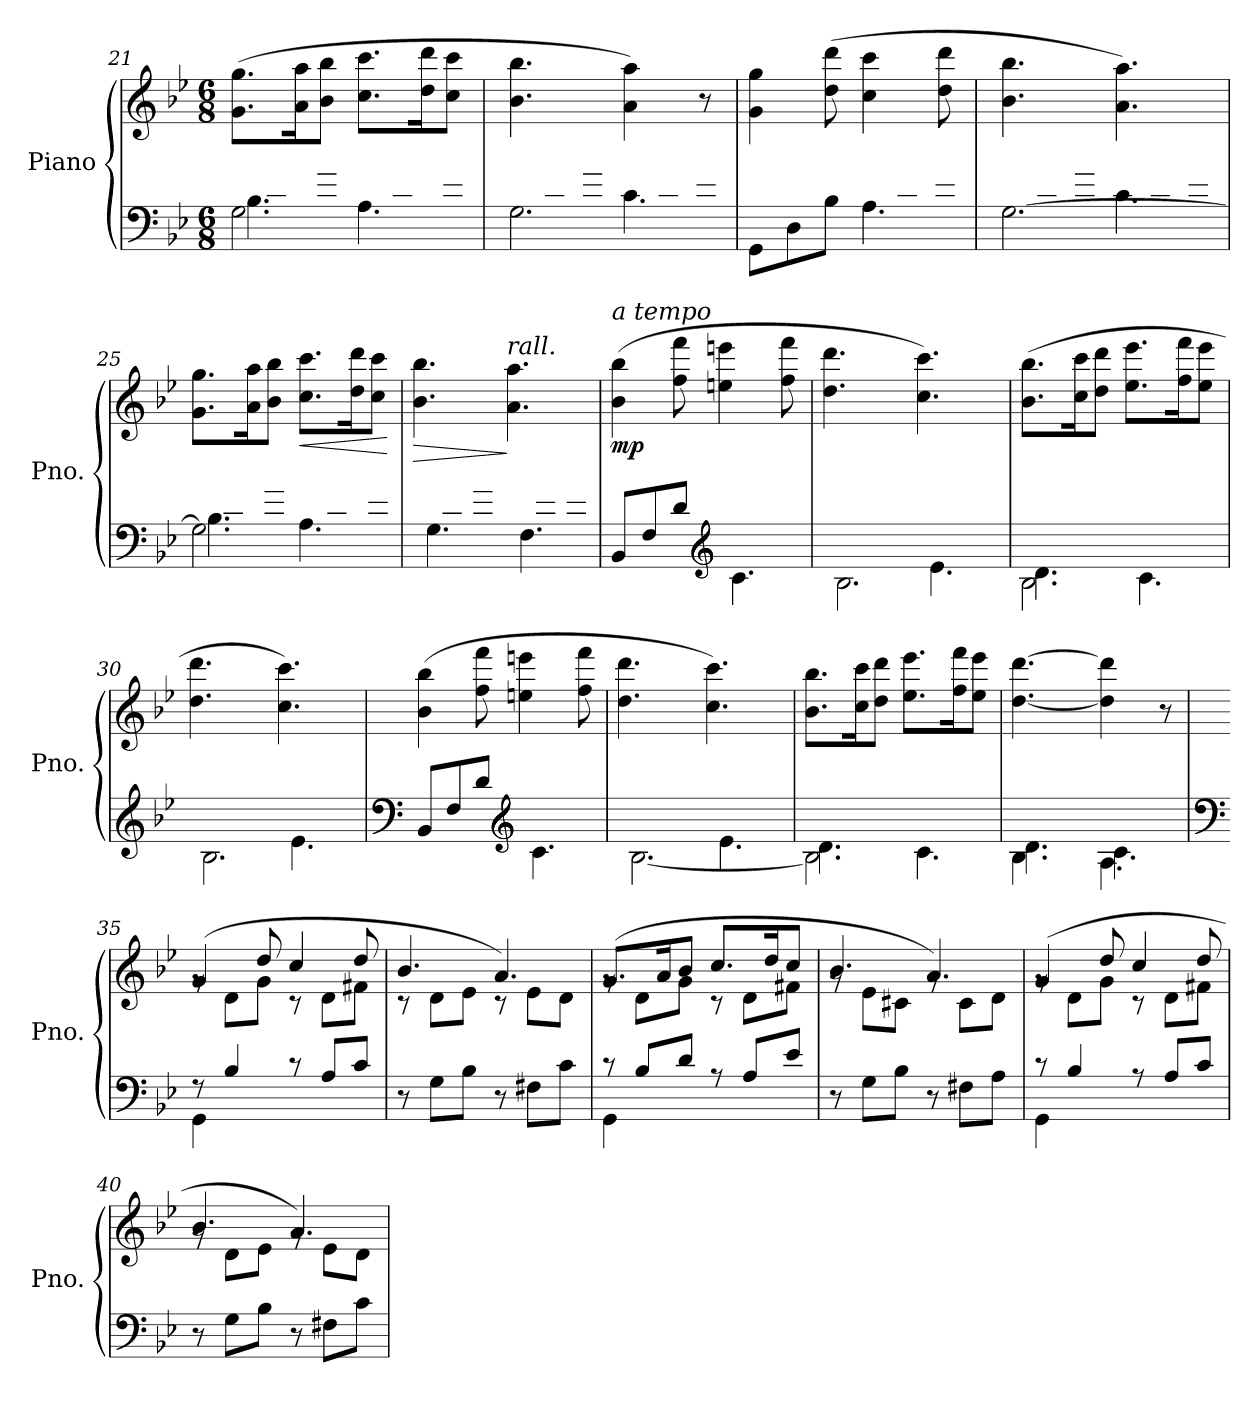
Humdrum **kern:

**kern	**kern	**dynam
*part1	*part1	*part1
*staff2	*staff1	*staff1/2
*I"Piano	*	*
*I'Pno.	*	*
!!LO:LB:g=z
*clefF4	*clefG2	*
*k[b-e-]	*k[b-e-]	*
*M6/8	*M6/8	*
=21	=21	=21
*^	*	*
*	*^	*	*
2.G\	4.B-\	8B-/Lyy	(>8.g\ 8.gg\L	.
.	.	8d/	.	.
.	.	.	16a\ 16aa\K	.
.	.	8g/J	8b-\ 8bb-\J	.
.	4.A\	8A/Lyy	8.cc\ 8.ccc\L	.
.	.	8d/	.	.
.	.	.	16dd\ 16ddd\K	.
.	.	8f#X/J	8cc\ 8ccc\J	.
=22	=22	=22	=22	=22
2.G\	4.ryy	8G/Lyy	4.b-\ 4.bb-\	.
.	.	8d/	.	.
.	.	8g/J	.	.
.	4.c\	8c/Lyy	4a\ 4aa\)	.
.	.	8d/	.	.
.	.	8f/J	8r	.
*	*v	*v	*	*
=23	=23	=23	=23
8GG\L	4.ryy	4g\ 4gg\	.
8D\	.	.	.
8B-\J	.	(>8dd\ 8ddd\	.
4.A\	8A/Lyy	4cc\ 4ccc\	.
.	8d/	.	.
.	8f#X/J	8dd\ 8ddd\	.
=24	=24	=24	=24
*	*^	*	*
[2.G\	4.ryy	8G/Lyy	4.b-\ 4.bb-\	.
.	.	8d/	.	.
.	.	8g/J	.	.
.	4.c\	8c/Lyy	4.a\ 4.aa\)	.
.	.	8d/	.	.
.	.	8f/J	.	.
=25	=25	=25	=25	=25
2.G\]	4.B-\	8B-/Lyy	8.g\ 8.gg\L	.
.	.	8d/	.	.
.	.	.	16a\ 16aa\K	.
.	.	8g/J	8b-\ 8bb-\J	.
!	!	!	!	!LO:HP:b
.	4.A\	8A/Lyy	8.cc\ 8.ccc\L	<
.	.	8d/	.	.
.	.	.	16dd\ 16ddd\K	.
.	.	8f#X/J	8cc\ 8ccc\J	.
*v	*v	*v	*	*
.	.	[
!!LO:PB:g=z
=26	=26	=26
*^	*	*
!	!	!	!LO:HP:b
8G/Lyy	4.G\	4.b-\ 4.bb-\	>
8d/	.	.	.
8g/J	.	.	.
!	!	!LO:TX:a:i:t=rall.	!
8Fn/Lyy	4.F\	4.a\ 4.aa\	]
*	*	*MM60	*
8e-/	.	.	.
*	*	*MM50	*
8fn/J	.	.	.
=27	=27	=27	=27
!	!	!LO:TX:a:i:t=a tempo	!
!	!	!	!LO:DY:b
8BB-/L	4.ryy	(>4b-\ 4bb-\	mp
8F/	.	.	.
8d/J	.	8ff\ 8fff\	.
*clefG2	*	*	*
8c/Lyy	4.c\	4een\ 4eeen\	.
8f/	.	.	.
8a/J	.	8ff\ 8fff\	.
=28	=28	=28	=28
*	*^	*	*
8B-/Lyy	2.B-\	4.ryy	4.dd\ 4.ddd\	.
8f/	.	.	.	.
8b-/J	.	.	.	.
8e-/Lyy	.	4.e-\	4.cc\ 4.ccc\)	.
8f/	.	.	.	.
8a/J	.	.	.	.
=29	=29	=29	=29	=29
8d/Lyy	4.d\	2.B-\	(>8.b-\ 8.bb-\L	.
8f/	.	.	.	.
.	.	.	16cc\ 16ccc\K	.
8b-/J	.	.	8dd\ 8ddd\J	.
8c/Lyy	4.c\	.	8.ee-\ 8.eee-\L	.
8f/	.	.	.	.
.	.	.	16ff\ 16fff\K	.
8a/J	.	.	8ee-\ 8eee-\J	.
=30	=30	=30	=30	=30
8B-/Lyy	2.B-\	4.ryy	4.dd\ 4.ddd\	.
8f/	.	.	.	.
8b-/J	.	.	.	.
8e-/Lyy	.	4.e-\	4.cc\ 4.ccc\)	.
8f/	.	.	.	.
8a/J	.	.	.	.
*v	*v	*v	*	*
!!LO:LB:g=z
=31	=31	=31
*clefF4	*	*
*^	*	*
8BB-/L	4.ryy	(>4b-\ 4bb-\	.
8F/	.	.	.
8d/J	.	8ff\ 8fff\	.
*clefG2	*	*	*
8c/Lyy	4.c\	4een\ 4eeen\	.
8f/	.	.	.
8a/J	.	8ff\ 8fff\	.
=32	=32	=32	=32
*	*^	*	*
8B-/Lyy	[2.B-\	4.ryy	4.dd\ 4.ddd\	.
8f/	.	.	.	.
8b-/J	.	.	.	.
8e-/Lyy	.	4.e-\	4.cc\ 4.ccc\)	.
8f/	.	.	.	.
8a/J	.	.	.	.
=33	=33	=33	=33	=33
8d/Lyy	4.d\	2.B-\]	8.b-\ 8.bb-\L	.
8f/	.	.	.	.
.	.	.	16cc\ 16ccc\K	.
8b-/J	.	.	8dd\ 8ddd\J	.
8c/Lyy	4.c\	.	8.ee-\ 8.eee-\L	.
8f/	.	.	.	.
.	.	.	16ff\ 16fff\K	.
8a/J	.	.	8ee-\ 8eee-\J	.
=34	=34	=34	=34	=34
8d/Lyy	4.d\	4.B-\	[4.dd\ [4.ddd\	.
8f/	.	.	.	.
8b-/J	.	.	.	.
8c/Lyy	4.c\	4.A\	4dd\] 4ddd\]	.
8d/	.	.	.	.
8f#X/J	.	.	8r	.
*v	*v	*v	*	*
!!LO:LB:g=z
=35	=35	=35
*clefF4	*	*
*^	*^	*
8rF	4GG\	(>4g/	8rg	.
4B-/	.	.	8d\L	.
.	2ryy	8dd/	8g\J	.
8rc	.	4cc/	8r	.
8A/L	.	.	8d\L	.
8c/J	.	8dd/	8f#X\J	.
*v	*v	*	*	*
=36	=36	=36	=36
8r	4.b-/	8r	.
8G\L	.	8d\L	.
8B-\J	.	8e-\J	.
8r	4.a/)	8r	.
8F#X\L	.	8e-\L	.
8c\J	.	8d\J	.
=37	=37	=37	=37
*^	*	*	*
8r	4GG\	(>8.g/L	8rg	.
8B-/L	.	.	8d\L	.
.	.	16a/K	.	.
8d/J	2ryy	8b-/J	8g\J	.
8rA	.	8.cc/L	8r	.
8A/L	.	.	8d\L	.
.	.	16dd/K	.	.
8e-/J	.	8cc/J	8f#X\J	.
*v	*v	*	*	*
=38	=38	=38	=38
8r	4.b-/	8rg	.
8G\L	.	8e-\L	.
8B-\J	.	8c#X\J	.
8r	4.a/)	8rg	.
8F#X\L	.	8c#\L	.
8A\J	.	8d\J	.
=39	=39	=39	=39
*^	*	*	*
8r	4GG\	(>4g/	8rg	.
4B-/	.	.	8d\L	.
.	2ryy	8dd/	8g\J	.
8rA	.	4cc/	8r	.
8A/L	.	.	8d\L	.
8c/J	.	8dd/	8f#X\J	.
*v	*v	*	*	*
!!LO:LB:g=z	!!
=40	=40	=40	=40
8r	4.b-/	8rg	.
8G\L	.	8d\L	.
8B-\J	.	8e-\J	.
8r	4.a/)	8rg	.
8F#X\L	.	8e-\L	.
8c\J	.	8d\J	.
*	*v	*v	*
=	=	=
*-	*-	*-
